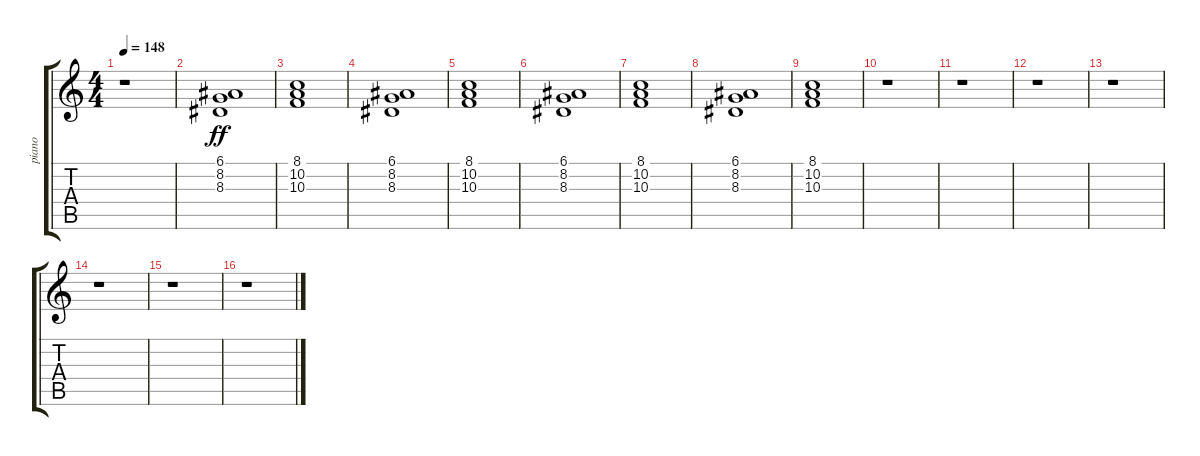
\track ("piano" "piano") {instrument fx4atmosphere}
\staff {score tabs}
\tuning (E4 B3 G3 D3 A2 E2) {hide}
\ts (4 4)
\tempo 148
\clef g2
\ks c
r.1{dy ff} |
(6.1 8.2 8.3).1{volume 14 instrument fx4atmosphere} |
(8.1 10.2 10.3).1 |
(6.1 8.2 8.3).1 |
(8.1 10.2 10.3).1 |
(6.1 8.2 8.3).1 |
(8.1 10.2 10.3).1 |
(6.1 8.2 8.3).1 |
(8.1 10.2 10.3).1 |
r.1 |
r.1 |
r.1 |
r.1 |
r.1 |
r.1 |
r.1
